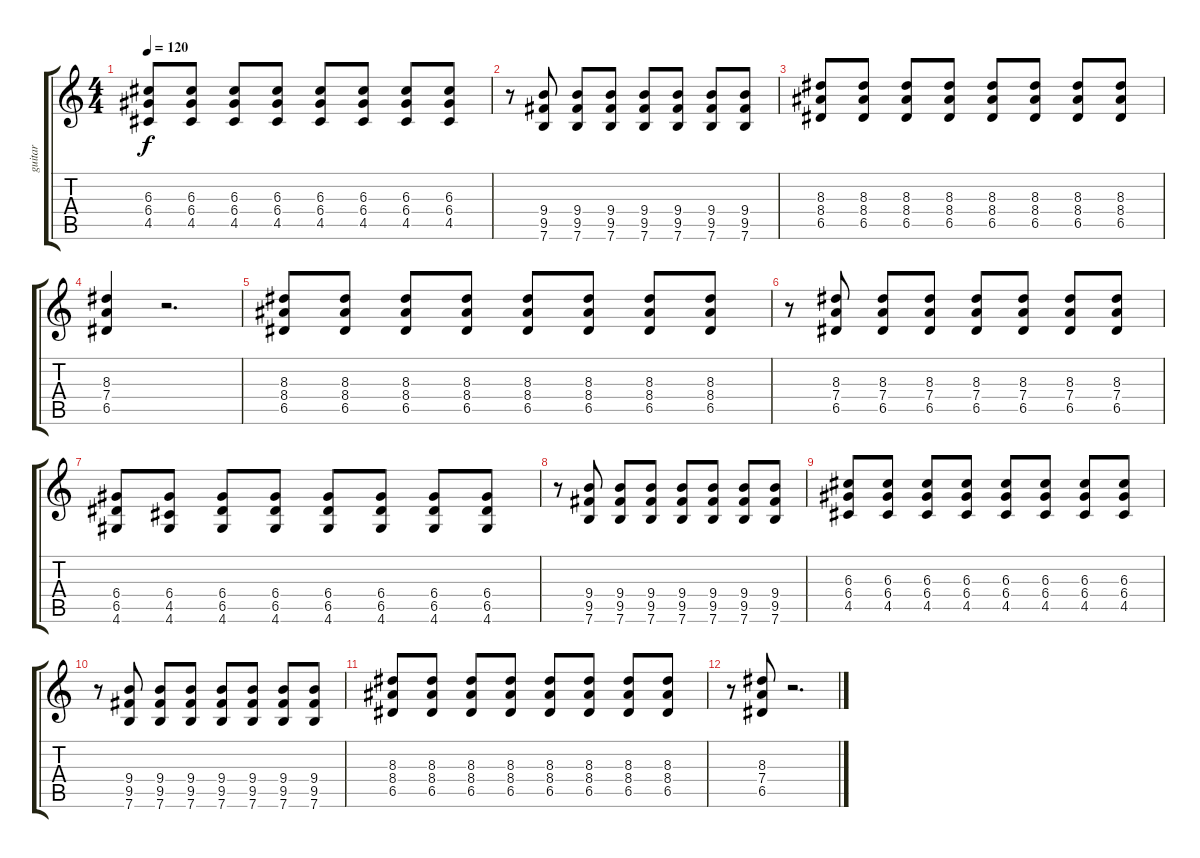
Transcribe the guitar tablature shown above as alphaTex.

\track ("guitar" "guitar") {instrument acousticguitarnylon}
\staff {score tabs}
\tuning (E4 B3 G3 D3 A2 E2) {hide}
\ts (4 4)
\tempo 120
\clef g2
\ks c
(6.3 6.4 4.5).8{dy f} (6.3 6.4 4.5).8 (6.3 6.4 4.5).8 (6.3 6.4 4.5).8 (6.3 6.4 4.5).8 (6.3 6.4 4.5).8 (6.3 6.4 4.5).8 (6.3 6.4 4.5).8 |
r.8 (9.4 9.5 7.6).8 (9.4 9.5 7.6).8 (9.4 9.5 7.6).8 (9.4 9.5 7.6).8 (9.4 9.5 7.6).8 (9.4 9.5 7.6).8 (9.4 9.5 7.6).8 |
(8.3 8.4 6.5).8 (8.3 8.4 6.5).8 (8.3 8.4 6.5).8 (8.3 8.4 6.5).8 (8.3 8.4 6.5).8 (8.3 8.4 6.5).8 (8.3 8.4 6.5).8 (8.3 8.4 6.5).8 |
(8.3 7.4 6.5).4 r.2{d} |
(8.3 8.4 6.5).8 (8.3 8.4 6.5).8 (8.3 8.4 6.5).8 (8.3 8.4 6.5).8 (8.3 8.4 6.5).8 (8.3 8.4 6.5).8 (8.3 8.4 6.5).8 (8.3 8.4 6.5).8 |
r.8 (8.3 7.4 6.5).8 (8.3 7.4 6.5).8 (8.3 7.4 6.5).8 (8.3 7.4 6.5).8 (8.3 7.4 6.5).8 (8.3 7.4 6.5).8 (8.3 7.4 6.5).8 |
(6.4 6.5 4.6).8 (6.4 4.5 4.6).8 (6.4 6.5 4.6).8 (6.4 6.5 4.6).8 (6.4 6.5 4.6).8 (6.4 6.5 4.6).8 (6.4 6.5 4.6).8 (6.4 6.5 4.6).8 |
r.8 (9.4 9.5 7.6).8 (9.4 9.5 7.6).8 (9.4 9.5 7.6).8 (9.4 9.5 7.6).8 (9.4 9.5 7.6).8 (9.4 9.5 7.6).8 (9.4 9.5 7.6).8 |
(6.3 6.4 4.5).8 (6.3 6.4 4.5).8 (6.3 6.4 4.5).8 (6.3 6.4 4.5).8 (6.3 6.4 4.5).8 (6.3 6.4 4.5).8 (6.3 6.4 4.5).8 (6.3 6.4 4.5).8 |
r.8 (9.4 9.5 7.6).8 (9.4 9.5 7.6).8 (9.4 9.5 7.6).8 (9.4 9.5 7.6).8 (9.4 9.5 7.6).8 (9.4 9.5 7.6).8 (9.4 9.5 7.6).8 |
(8.3 8.4 6.5).8 (8.3 8.4 6.5).8 (8.3 8.4 6.5).8 (8.3 8.4 6.5).8 (8.3 8.4 6.5).8 (8.3 8.4 6.5).8 (8.3 8.4 6.5).8 (8.3 8.4 6.5).8 |
r.8 (8.3 7.4 6.5).8 r.2{d}
